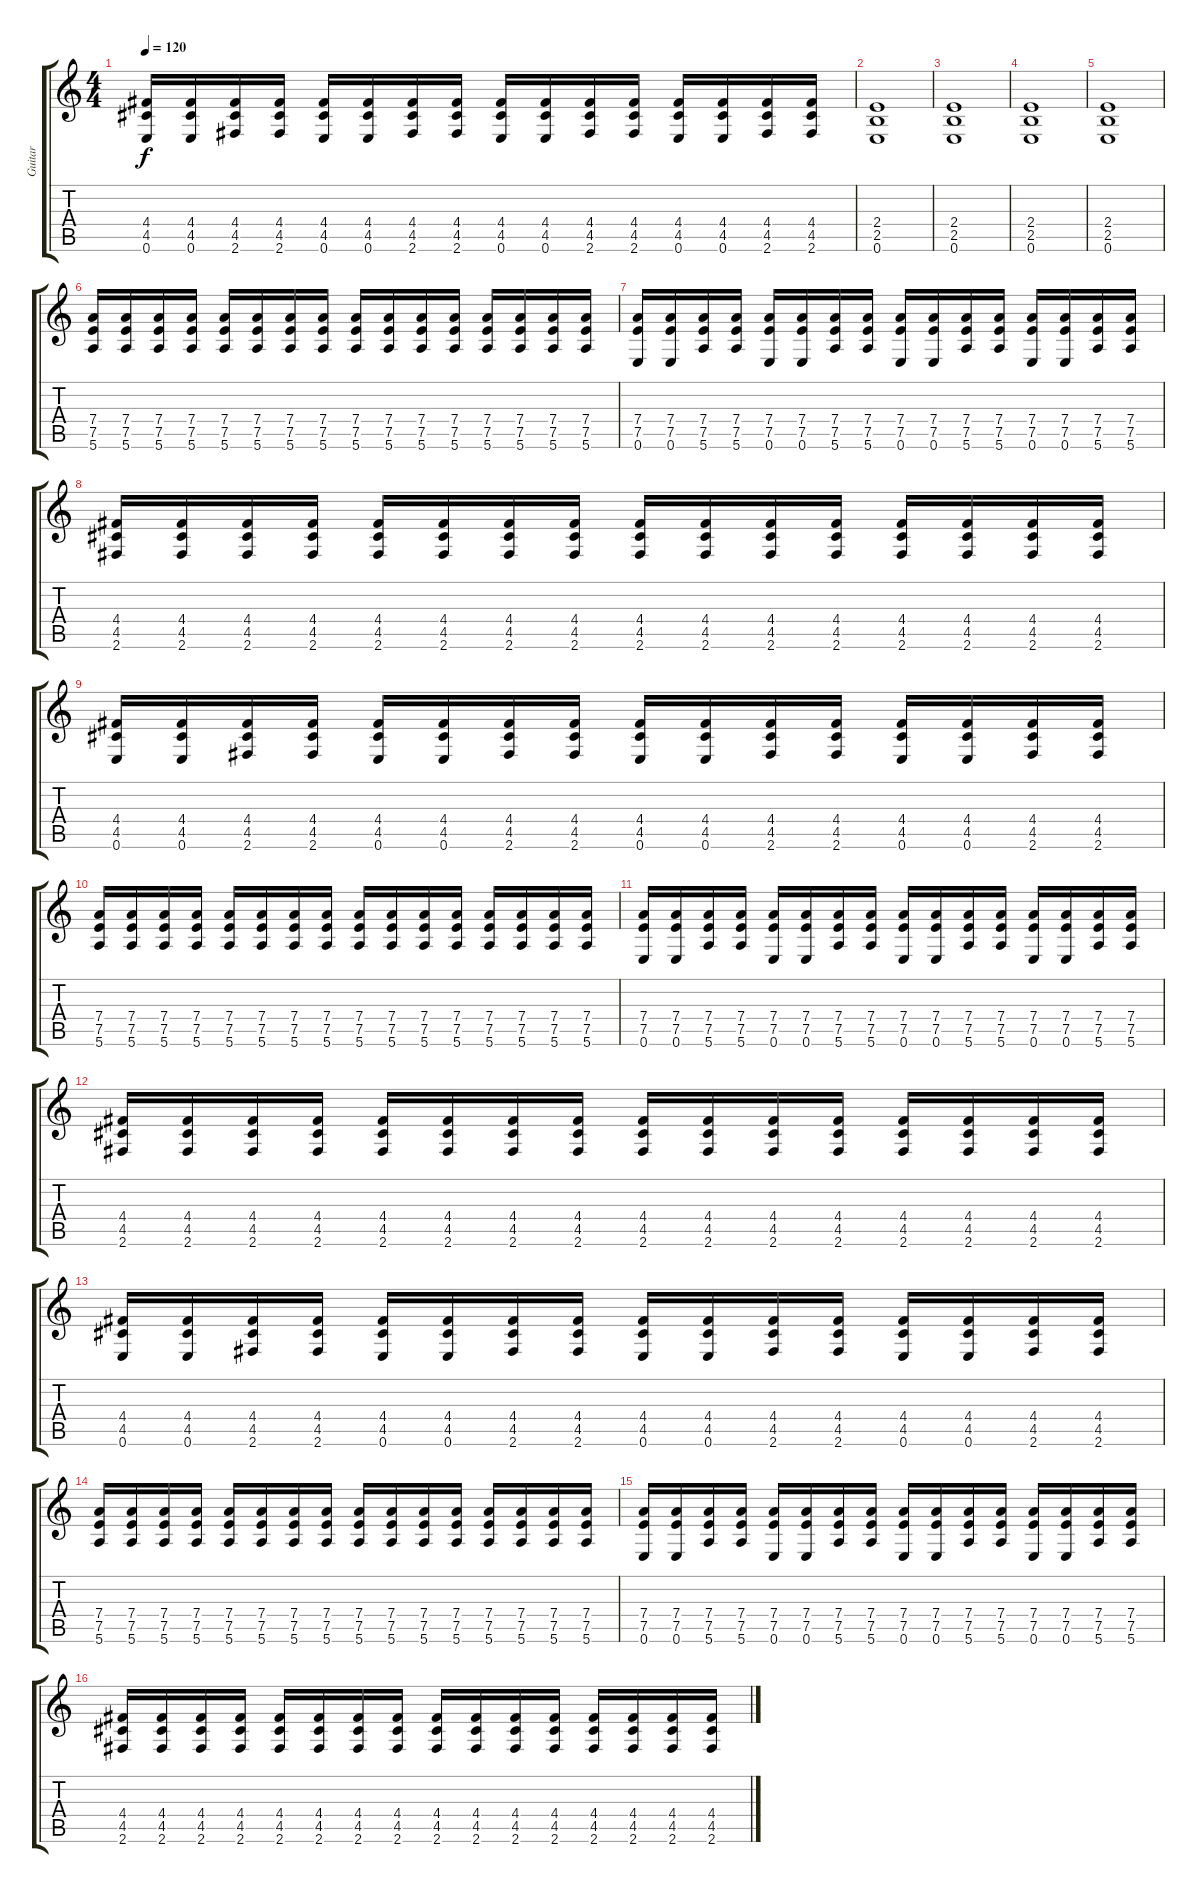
\track ("Guitar" "Guitar") {instrument overdrivenguitar}
\staff {score tabs}
\tuning (E4 B3 G3 D3 A2 E2) {hide}
\ts (4 4)
\tempo 120
\clef g2
\ks c
(4.4 4.5 0.6).16{dy f} (4.4 4.5 0.6).16 (4.4 4.5 2.6).16 (4.4 4.5 2.6).16 (4.4 4.5 0.6).16 (4.4 4.5 0.6).16 (4.4 4.5 2.6).16 (4.4 4.5 2.6).16 (4.4 4.5 0.6).16 (4.4 4.5 0.6).16 (4.4 4.5 2.6).16 (4.4 4.5 2.6).16 (4.4 4.5 0.6).16 (4.4 4.5 0.6).16 (4.4 4.5 2.6).16 (4.4 4.5 2.6).16 |
(2.4 2.5 0.6).1 |
(2.4 2.5 0.6).1 |
(2.4 2.5 0.6).1 |
(2.4 2.5 0.6).1 |
(7.4 7.5 5.6).16 (7.4 7.5 5.6).16 (7.4 7.5 5.6).16 (7.4 7.5 5.6).16 (7.4 7.5 5.6).16 (7.4 7.5 5.6).16 (7.4 7.5 5.6).16 (7.4 7.5 5.6).16 (7.4 7.5 5.6).16 (7.4 7.5 5.6).16 (7.4 7.5 5.6).16 (7.4 7.5 5.6).16 (7.4 7.5 5.6).16 (7.4 7.5 5.6).16 (7.4 7.5 5.6).16 (7.4 7.5 5.6).16 |
(7.4 7.5 0.6).16 (7.4 7.5 0.6).16 (7.4 7.5 5.6).16 (7.4 7.5 5.6).16 (7.4 7.5 0.6).16 (7.4 7.5 0.6).16 (7.4 7.5 5.6).16 (7.4 7.5 5.6).16 (7.4 7.5 0.6).16 (7.4 7.5 0.6).16 (7.4 7.5 5.6).16 (7.4 7.5 5.6).16 (7.4 7.5 0.6).16 (7.4 7.5 0.6).16 (7.4 7.5 5.6).16 (7.4 7.5 5.6).16 |
(4.4 4.5 2.6).16 (4.4 4.5 2.6).16 (4.4 4.5 2.6).16 (4.4 4.5 2.6).16 (4.4 4.5 2.6).16 (4.4 4.5 2.6).16 (4.4 4.5 2.6).16 (4.4 4.5 2.6).16 (4.4 4.5 2.6).16 (4.4 4.5 2.6).16 (4.4 4.5 2.6).16 (4.4 4.5 2.6).16 (4.4 4.5 2.6).16 (4.4 4.5 2.6).16 (4.4 4.5 2.6).16 (4.4 4.5 2.6).16 |
(4.4 4.5 0.6).16 (4.4 4.5 0.6).16 (4.4 4.5 2.6).16 (4.4 4.5 2.6).16 (4.4 4.5 0.6).16 (4.4 4.5 0.6).16 (4.4 4.5 2.6).16 (4.4 4.5 2.6).16 (4.4 4.5 0.6).16 (4.4 4.5 0.6).16 (4.4 4.5 2.6).16 (4.4 4.5 2.6).16 (4.4 4.5 0.6).16 (4.4 4.5 0.6).16 (4.4 4.5 2.6).16 (4.4 4.5 2.6).16 |
(7.4 7.5 5.6).16 (7.4 7.5 5.6).16 (7.4 7.5 5.6).16 (7.4 7.5 5.6).16 (7.4 7.5 5.6).16 (7.4 7.5 5.6).16 (7.4 7.5 5.6).16 (7.4 7.5 5.6).16 (7.4 7.5 5.6).16 (7.4 7.5 5.6).16 (7.4 7.5 5.6).16 (7.4 7.5 5.6).16 (7.4 7.5 5.6).16 (7.4 7.5 5.6).16 (7.4 7.5 5.6).16 (7.4 7.5 5.6).16 |
(7.4 7.5 0.6).16 (7.4 7.5 0.6).16 (7.4 7.5 5.6).16 (7.4 7.5 5.6).16 (7.4 7.5 0.6).16 (7.4 7.5 0.6).16 (7.4 7.5 5.6).16 (7.4 7.5 5.6).16 (7.4 7.5 0.6).16 (7.4 7.5 0.6).16 (7.4 7.5 5.6).16 (7.4 7.5 5.6).16 (7.4 7.5 0.6).16 (7.4 7.5 0.6).16 (7.4 7.5 5.6).16 (7.4 7.5 5.6).16 |
(4.4 4.5 2.6).16 (4.4 4.5 2.6).16 (4.4 4.5 2.6).16 (4.4 4.5 2.6).16 (4.4 4.5 2.6).16 (4.4 4.5 2.6).16 (4.4 4.5 2.6).16 (4.4 4.5 2.6).16 (4.4 4.5 2.6).16 (4.4 4.5 2.6).16 (4.4 4.5 2.6).16 (4.4 4.5 2.6).16 (4.4 4.5 2.6).16 (4.4 4.5 2.6).16 (4.4 4.5 2.6).16 (4.4 4.5 2.6).16 |
(4.4 4.5 0.6).16 (4.4 4.5 0.6).16 (4.4 4.5 2.6).16 (4.4 4.5 2.6).16 (4.4 4.5 0.6).16 (4.4 4.5 0.6).16 (4.4 4.5 2.6).16 (4.4 4.5 2.6).16 (4.4 4.5 0.6).16 (4.4 4.5 0.6).16 (4.4 4.5 2.6).16 (4.4 4.5 2.6).16 (4.4 4.5 0.6).16 (4.4 4.5 0.6).16 (4.4 4.5 2.6).16 (4.4 4.5 2.6).16 |
(7.4 7.5 5.6).16 (7.4 7.5 5.6).16 (7.4 7.5 5.6).16 (7.4 7.5 5.6).16 (7.4 7.5 5.6).16 (7.4 7.5 5.6).16 (7.4 7.5 5.6).16 (7.4 7.5 5.6).16 (7.4 7.5 5.6).16 (7.4 7.5 5.6).16 (7.4 7.5 5.6).16 (7.4 7.5 5.6).16 (7.4 7.5 5.6).16 (7.4 7.5 5.6).16 (7.4 7.5 5.6).16 (7.4 7.5 5.6).16 |
(7.4 7.5 0.6).16 (7.4 7.5 0.6).16 (7.4 7.5 5.6).16 (7.4 7.5 5.6).16 (7.4 7.5 0.6).16 (7.4 7.5 0.6).16 (7.4 7.5 5.6).16 (7.4 7.5 5.6).16 (7.4 7.5 0.6).16 (7.4 7.5 0.6).16 (7.4 7.5 5.6).16 (7.4 7.5 5.6).16 (7.4 7.5 0.6).16 (7.4 7.5 0.6).16 (7.4 7.5 5.6).16 (7.4 7.5 5.6).16 |
(4.4 4.5 2.6).16 (4.4 4.5 2.6).16 (4.4 4.5 2.6).16 (4.4 4.5 2.6).16 (4.4 4.5 2.6).16 (4.4 4.5 2.6).16 (4.4 4.5 2.6).16 (4.4 4.5 2.6).16 (4.4 4.5 2.6).16 (4.4 4.5 2.6).16 (4.4 4.5 2.6).16 (4.4 4.5 2.6).16 (4.4 4.5 2.6).16 (4.4 4.5 2.6).16 (4.4 4.5 2.6).16 (4.4 4.5 2.6).16
